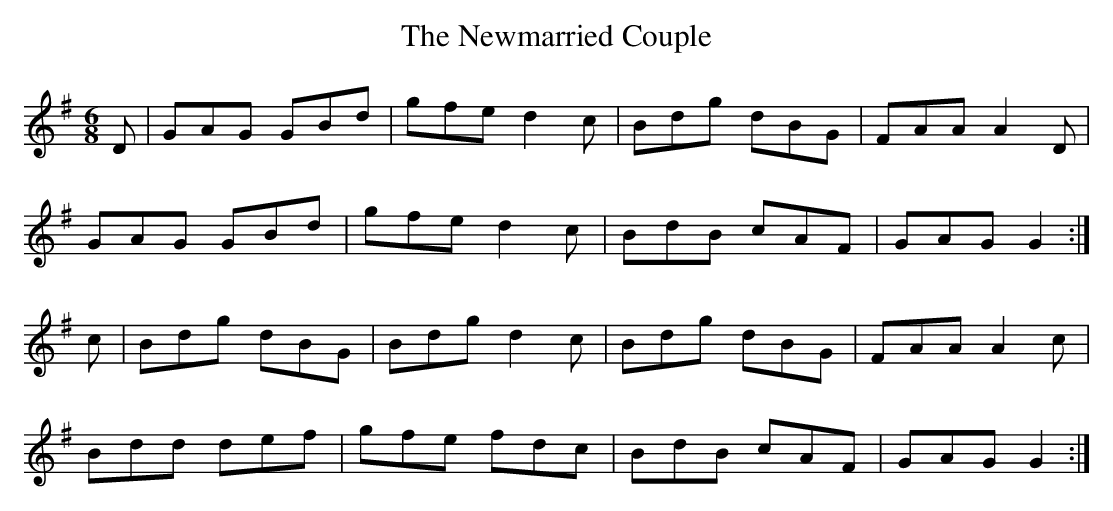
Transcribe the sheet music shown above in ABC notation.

X:1
T: The Newmarried Couple
M: 6/8
L: 1/8
K: G
D|GAG GBd|gfe d2c|Bdg dBG|FAA A2D|
GAG GBd|gfe d2c|BdB cAF|GAG G2:|
c|Bdg dBG|Bdg d2c|Bdg dBG|FAA A2c|
Bdd def|gfe fdc|BdB cAF|GAG G2:|
